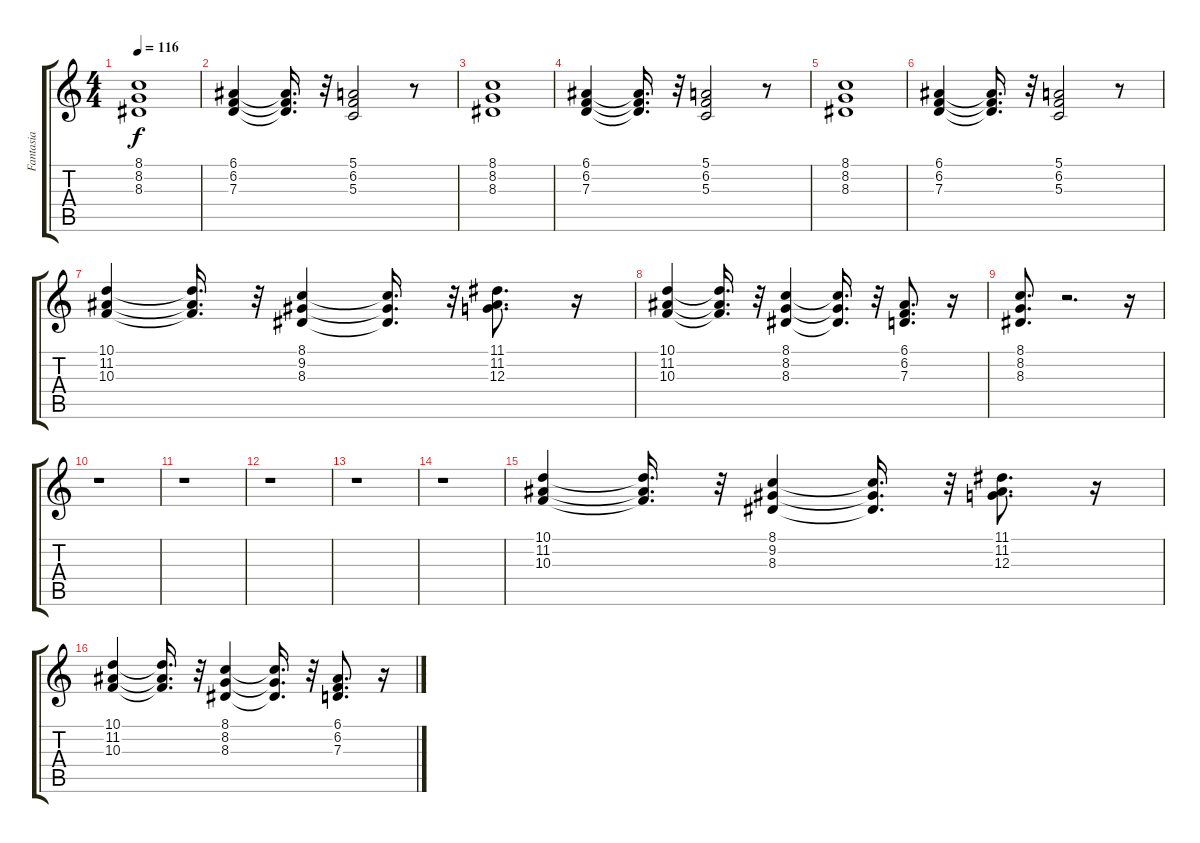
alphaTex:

\track ("Fantasia" "Fantasia") {instrument pad1newage}
\staff {score tabs}
\tuning (E4 B3 G3 D3 A2 E2) {hide}
\ts (4 4)
\tempo 116
\clef g2
\ks c
(8.1 8.2 8.3).1{dy f} |
(6.1 6.2 7.3).4 (6.1{t} 6.2{t} 7.3{t}).16{d} r.32 (5.1 6.2 5.3).2 r.8 |
(8.1 8.2 8.3).1 |
(6.1 6.2 7.3).4 (6.1{t} 6.2{t} 7.3{t}).16{d} r.32 (5.1 6.2 5.3).2 r.8 |
(8.1 8.2 8.3).1 |
(6.1 6.2 7.3).4 (6.1{t} 6.2{t} 7.3{t}).16{d} r.32 (5.1 6.2 5.3).2 r.8 |
(10.1 11.2 10.3).4 (10.1{t} 11.2{t} 10.3{t}).16{d} r.32 (8.1 9.2 8.3).4 (8.1{t} 9.2{t} 8.3{t}).16{d} r.32 (11.1 11.2 12.3).8{d} r.16 |
(10.1 11.2 10.3).4 (10.1{t} 11.2{t} 10.3{t}).16{d} r.32 (8.1 8.2 8.3).4 (8.1{t} 8.2{t} 8.3{t}).16{d} r.32 (6.1 6.2 7.3).8{d} r.16 |
(8.1 8.2 8.3).8{d} r.2{d} r.16 |
r.1 |
r.1 |
r.1 |
r.1 |
r.1 |
(10.1 11.2 10.3).4 (10.1{t} 11.2{t} 10.3{t}).16{d} r.32 (8.1 9.2 8.3).4 (8.1{t} 9.2{t} 8.3{t}).16{d} r.32 (11.1 11.2 12.3).8{d} r.16 |
(10.1 11.2 10.3).4 (10.1{t} 11.2{t} 10.3{t}).16{d} r.32 (8.1 8.2 8.3).4 (8.1{t} 8.2{t} 8.3{t}).16{d} r.32 (6.1 6.2 7.3).8{d} r.16
